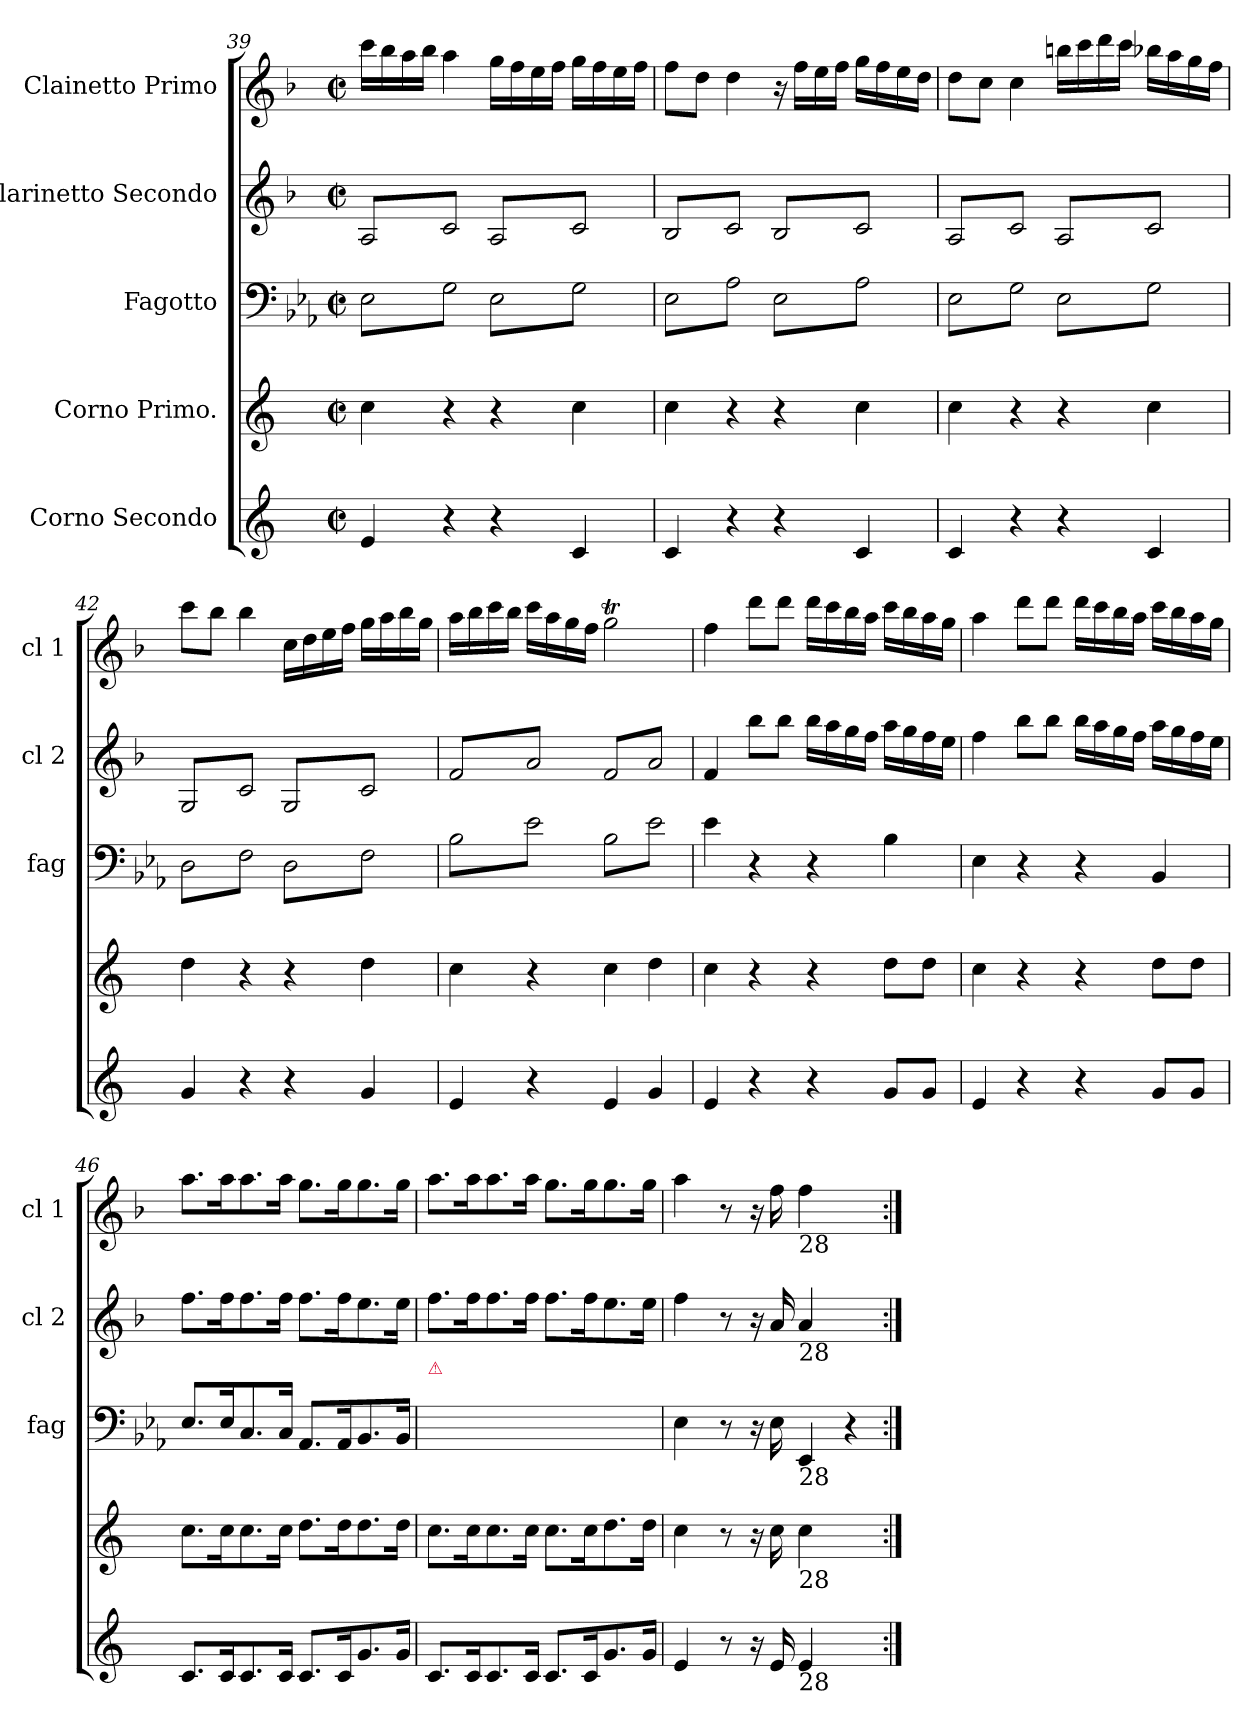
**kern	**kern	**kern	**kern	**kern
*part5	*part4	*part3	*part2	*part1
*staff5	*staff4	*staff3	*staff2	*staff1
*I"Corno Secondo	*I"Corno Primo.	*I"Fagotto	*I"Clarinetto Secondo	*I"Clainetto Primo
*	*	*I'fag	*I'cl 2	*I'cl 1
*clefG2	*clefG2	*clefF4	*clefG2	*clefG2
*ITrd5c9	*ITrd5c9	*	*ITrd1c2	*ITrd1c2
*k[b-e-a-]	*k[b-e-a-]	*k[b-e-a-]	*k[b-e-a-]	*k[b-e-a-]
*M2/2	*M2/2	*M2/2	*M2/2	*M2/2
*met(c|)	*met(c|)	*met(c|)	*met(c|)	*met(c|)
=39	=39	=39	=39	=39
*	*	*tremolo	*	*
*	*	*	*tremolo	*
4G/	4e-\	8E-\L	8G/L	16bb-\LL
.	.	.	.	16aa-\
.	.	8G\	8B-/	16gg\
.	.	.	.	16aa-\JJ
4r	4r	8E-\	8G/	4gg\
.	.	8G\J	8B-/J	.
4r	4r	8E-\L	8G/L	16ff\LL
.	.	.	.	16ee-\
.	.	8G\	8B-/	16dd\
.	.	.	.	16ee-\JJ
4E-/	4e-\	8E-\	8G/	16ff\LL
.	.	.	.	16ee-\
.	.	8G\J	8B-/J	16dd\
.	.	.	.	16ee-\JJ
=40	=40	=40	=40	=40
4E-/	4e-\	8E-\L	8A-/L	8ee-\L
.	.	8A-\	8B-/	8cc\J
4r	4r	8E-\	8A-/	4cc\
.	.	8A-\J	8B-/J	.
4r	4r	8E-\L	8A-/L	16r
.	.	.	.	16ee-\LL
.	.	8A-\	8B-/	16dd\
.	.	.	.	16ee-\JJ
4E-/	4e-\	8E-\	8A-/	16ff\LL
.	.	.	.	16ee-\
.	.	8A-\J	8B-/J	16dd\
.	.	.	.	16cc\JJ
=41	=41	=41	=41	=41
4E-/	4e-\	8E-\L	8G/L	8cc\L
.	.	8G\	8B-/	8b-\J
4r	4r	8E-\	8G/	4b-\
.	.	8G\J	8B-/J	.
4r	4r	8E-\L	8G/L	16aan\LL
.	.	.	.	16bb-\
.	.	8G\	8B-/	16ccc\
.	.	.	.	16bb-\JJ
4E-/	4e-\	8E-\	8G/	16aa-X\LL
.	.	.	.	16gg\
.	.	8G\J	8B-/J	16ff\
.	.	.	.	16ee-\JJ
=42	=42	=42	=42	=42
4B-/	4f\	8D\L	8F/L	8bb-\L
.	.	8F\	8B-/	8aa-\J
4r	4r	8D\	8F/	4aa-\
.	.	8F\J	8B-/J	.
4r	4r	8D\L	8F/L	16b-\LL
.	.	.	.	16cc\
.	.	8F\	8B-/	16dd\
.	.	.	.	16ee-\JJ
4B-/	4f\	8D\	8F/	16ff\LL
.	.	.	.	16gg\
.	.	8F\J	8B-/J	16aa-\
.	.	.	.	16ff\JJ
=43	=43	=43	=43	=43
4G/	4e-\	8B-\L	8e-/L	16gg\LL
.	.	.	.	16aa-\
.	.	8e-\	8g/	16bb-\
.	.	.	.	16aa-\JJ
4r	4r	8B-\	8e-/	16bb-\LL
.	.	.	.	16gg\
.	.	8e-\J	8g/J	16ff\
.	.	.	.	16ee-\JJ
4G/	4e-\	8B-\L	8e-/L	2ffT\
.	.	8e-\	8g/	.
4B-/	4f\	8B-\	8e-/	.
.	.	8e-\J	8g/J	.
*	*	*	*Xtremolo	*
*	*	*Xtremolo	*	*
=44	=44	=44	=44	=44
4G/	4e-\	4e-\	4e-/	4ee-\
.	.	.	.	.
4r	4r	4r	8aa-\L	8ccc\L
.	.	.	8aa-\J	8ccc\J
4r	4r	4r	16aa-\LL	16ccc\LL
.	.	.	16gg\	16bb-\
.	.	.	16ff\	16aa-\
.	.	.	16ee-\JJ	16gg\JJ
8B-/L	8f\L	4B-\	16gg\LL	16bb-\LL
.	.	.	16ff\	16aa-\
8B-/J	8f\J	.	16ee-\	16gg\
.	.	.	16dd\JJ	16ff\JJ
=45	=45	=45	=45	=45
4G/	4e-\	4E-\	4ee-\	4gg\
4r	4r	4r	8aa-\L	8ccc\L
.	.	.	8aa-\J	8ccc\J
4r	4r	4r	16aa-\LL	16ccc\LL
.	.	.	16gg\	16bb-\
.	.	.	16ff\	16aa-\
.	.	.	16ee-\JJ	16gg\JJ
8B-/L	8f\L	4BB-/	16gg\LL	16bb-\LL
.	.	.	16ff\	16aa-\
8B-/J	8f\J	.	16ee-\	16gg\
.	.	.	16dd\JJ	16ff\JJ
=46	=46	=46	=46	=46
8.E-/L	8.e-\L	8.E-/L	8.ee-\L	8.gg\L
16E-/K	16e-\K	16E-/K	16ee-\K	16gg\K
8.E-/	8.e-\	8.C/	8.ee-\	8.gg\
16E-/Jk	16e-\Jk	16C/Jk	16ee-\Jk	16gg\Jk
8.E-/L	8.f\L	8.AA-/L	8.ee-\L	8.ff\L
16E-/K	16f\K	16AA-/K	16ee-\K	16ff\K
8.B-/	8.f\	8.BB-/	8.dd\	8.ff\
16B-/Jk	16f\Jk	16BB-/Jk	16dd\Jk	16ff\Jk
=47	=47	=47	=47	=47
!	!	!LO:TX:a:color=crimson:t=⚠	!	!
8.E-/L	8.e-\L	8.E-/Lyy	8.ee-\L	8.gg\L
16E-/K	16e-\K	16E-/Kyy	16ee-\K	16gg\K
8.E-/	8.e-\	8.C/yy	8.ee-\	8.gg\
16E-/Jk	16e-\Jk	16C/Jkyy	16ee-\Jk	16gg\Jk
8.E-/L	8.e-\L	8.AA-/Lyy	8.ee-\L	8.ff\L
16E-/K	16e-\K	16AA-/Kyy	16ee-\K	16ff\K
8.B-/	8.f\	8.BB-/yy	8.dd\	8.ff\
16B-/Jk	16f\Jk	16BB-/Jkyy	16dd\Jk	16ff\Jk
=48	=48	=48	=48	=48
4G/	4e-\	4E-\	4ee-\	4gg\
8r	8r	8r	8r	8r
16r	16r	16r	16r	16r
16G/	16e-\	16E-\	16g/	16ee-\
!	!	!	!	!LO:TX:b:t=28
!	!	!	!LO:TX:b:t=28	!
!	!	!LO:TX:b:t=28	!	!
!	!LO:TX:b:t=28	!	!	!
!LO:TX:b:t=28	!	!	!	!
4G/	4e-\	4EE-/	4g/	4ee-\
4ryy	4ryy	4r	4ryy	4ryy
=:|!	=:|!	=:|!	=:|!	=:|!
*-	*-	*-	*-	*-
